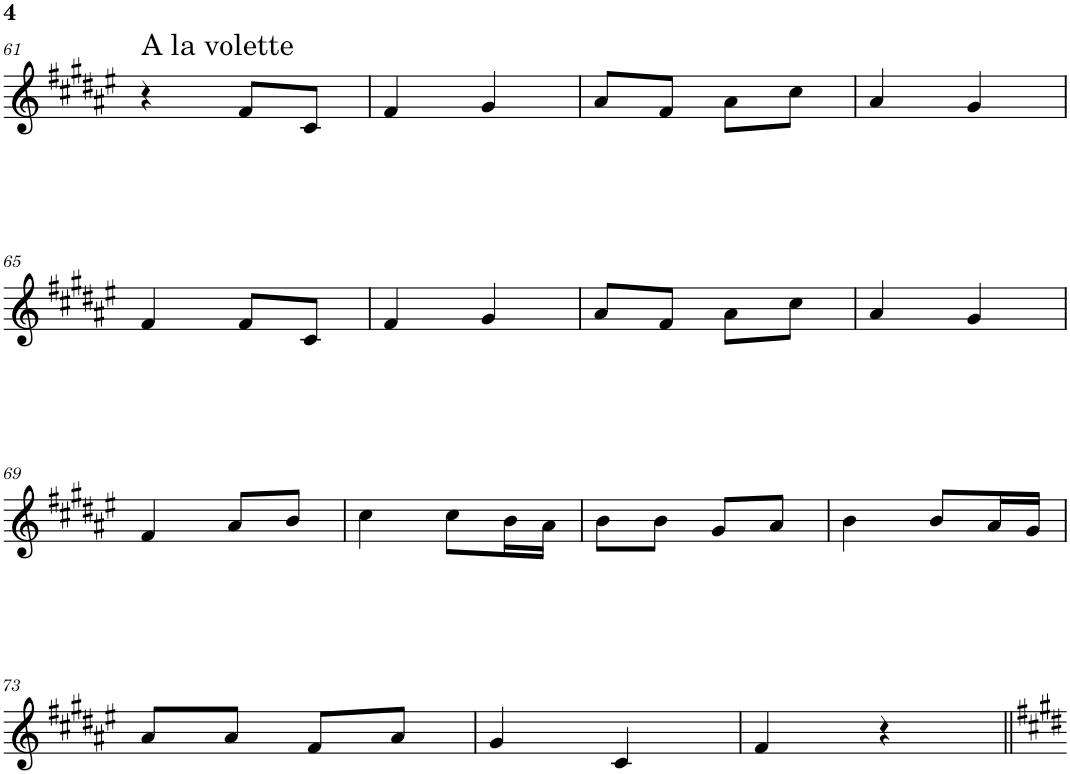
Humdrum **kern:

**kern
*part1
*staff1
*I"Clarinette
*I'Clar.
!!LO:PB:g=z
*clefG2
*Trd1c2
*k[f#c#g#d#a#e#]
*M2/4
=61
!LO:TX:a:t=A la volette
4r
8f#/L
8c#/J
=62
4f#/
4g#/
=63
8a#/L
8f#/J
8a#\L
8cc#\J
=64
4a#/
4g#/
!!LO:LB:g=z
=65
4f#/
8f#/L
8c#/J
=66
4f#/
4g#/
=67
8a#/L
8f#/J
8a#\L
8cc#\J
=68
4a#/
4g#/
!!LO:LB:g=z
=69
4f#/
8a#/L
8b/J
=70
4cc#\
8cc#\L
16b\L
16a#\JJ
=71
8b\L
8b\J
8g#/L
8a#/J
=72
4b\
8b/L
16a#/L
16g#/JJ
!!LO:LB:g=z
=73
8a#/L
8a#/J
8f#/L
8a#/J
=74
4g#/
4c#/
=75
4f#/
4r
=||
*-
